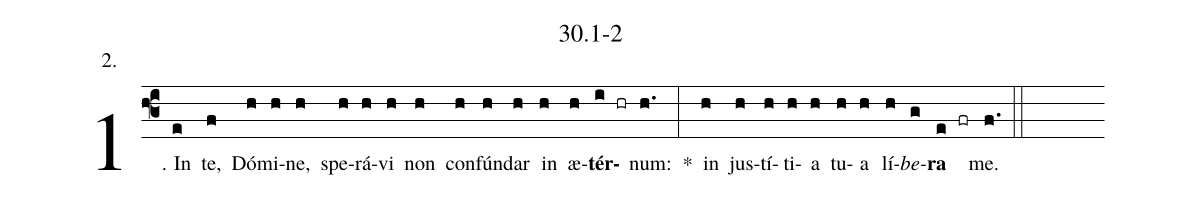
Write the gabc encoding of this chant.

name: 30.1-2;
annotation: 2.;
%%
(f3)1. In(e) te,(f) Dó(h)mi(h)ne,(h) spe(h)rá(h)vi(h) non(h) con(h)fún(h)dar(h) in(h) æ(h)<b>tér</b>(i hr)num:(h.) *(:) in(h) jus(h)tí(h)ti(h)a(h) tu(h)a(h) lí(h)<i>be</i>(g)<b>ra</b>(e fr) me.(f.) (::)
